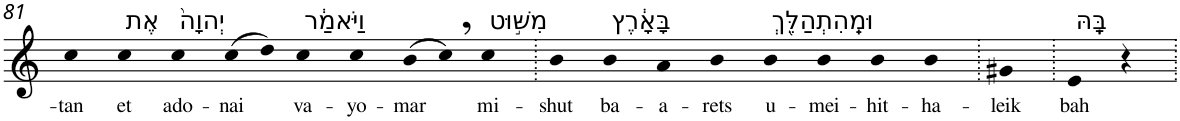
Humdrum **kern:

**kern	**text
*part1	*part1
*staff1	*staff1
*I"Piano	*
*I'Pno	*
!!LO:PB:g=z
*clefG2	*
*k[]	*
=81	=81
!	!LO:LY:b
4cc	-tan
!LO:TX:a:t=אֶת	!
!	!LO:LY:b
4cc	et
!LO:TX:a:t=יְהוָה֙	!
!	!LO:LY:b
4cc	ado-
!	!LO:LY:b
(>8cc	-nai
8dd)	.
!LO:TX:a:t=וַיֹּאמַ֔ר	!
!	!LO:LY:b
4cc	va-
!	!LO:LY:b
4cc	-yo-
!	!LO:LY:b
(>8b	-mar
8cc,)	.
!LO:TX:a:t=מִשּׁ֣וּט	!
!	!LO:LY:b
4cc	mi-
=82.	=82.
!	!LO:LY:b
4b	-shut
!LO:TX:a:t=בָּאָ֔רֶץ	!
!	!LO:LY:b
4b	ba-
!	!LO:LY:b
4a	-a-
!	!LO:LY:b
4b	-rets
!LO:TX:a:t=וּמֵֽהִתְהַלֵּ֖ךְ	!
!	!LO:LY:b
4b	u-
!	!LO:LY:b
4b	-mei-
!	!LO:LY:b
4b	-hit-
!	!LO:LY:b
4b	-ha-
=83.	=83.
!	!LO:LY:b
4g#X	-leik
=84.	=84.
!LO:TX:a:t=בָּֽהּ	!
!	!LO:LY:b
4e	bah
4r	.
=.	=.
*-	*-
